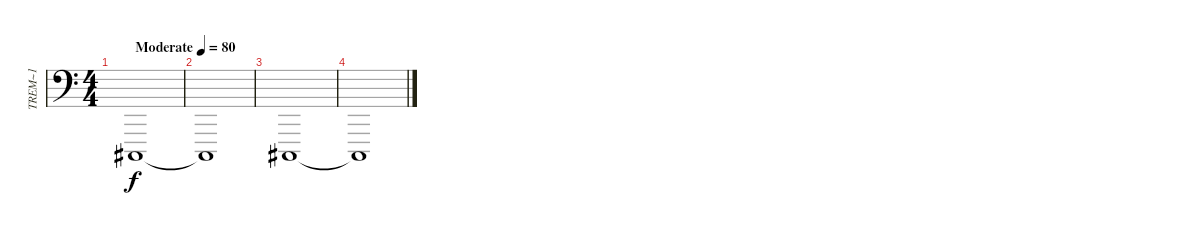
\track ("TREM~1" "TREM~1") {instrument tremolostrings}
\staff {score}
\tuning (E2 B1 Gb1 Db1) {hide}
\ts (4 4)
\tempo (80 "Moderate")
\clef f4
\ks c
0.4.1{dy f volume 0 instrument tremolostrings} |
0.4{t}.1 |
0.4.1{volume 16} |
0.4{t}.1
